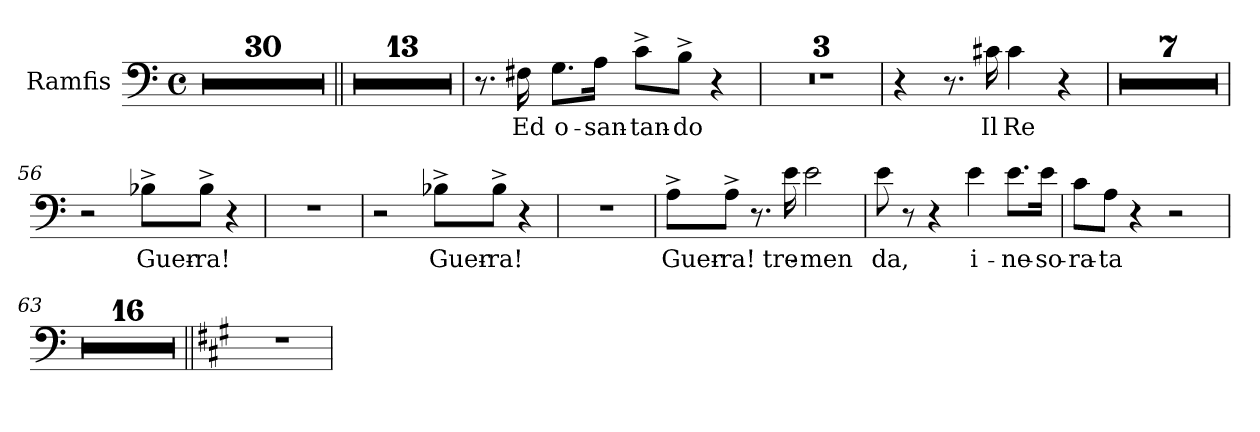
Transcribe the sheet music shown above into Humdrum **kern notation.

**kern	**text
*part1	*part1
*staff1	*staff1
*I"Ramfis	*
*I'Ram.	*
*clefF4	*
*k[]	*
*M4/4	*
*met(c)	*
=1	=1
1r	.
=2	=2
1r	.
=3	=3
1r	.
!!LO:LB:g=z
=4	=4
1r	.
=5	=5
1r	.
=6	=6
1r	.
!!LO:LB:g=z
=7	=7
1r	.
=8	=8
1r	.
=9	=9
1r	.
!!LO:LB:g=z
=10	=10
1r	.
=11	=11
1r	.
=12	=12
1r	.
!!LO:LB:g=z
=13	=13
1r	.
=14	=14
1r	.
=15	=15
1r	.
=16	=16
1r	.
!!LO:LB:g=z
=17	=17
1r	.
=18	=18
1r	.
=19	=19
1r	.
=20	=20
1r	.
=21	=21
1r	.
!!LO:PB:g=z
=22	=22
1r	.
=23	=23
1r	.
=24	=24
1r	.
=25	=25
1r	.
=26	=26
1r	.
!!LO:LB:g=z
=27	=27
1r	.
=28	=28
1r	.
=29	=29
1r	.
=30	=30
1r	.
=31||	=31||
1r	.
!!LO:LB:g=z
=32	=32
1r	.
=33	=33
1r	.
=34	=34
1r	.
=35	=35
1r	.
=36	=36
1r	.
!!LO:LB:g=z
=37	=37
1r	.
=38	=38
1r	.
=39	=39
1r	.
!!LO:LB:g=z
=40	=40
1r	.
=41	=41
1r	.
!!LO:PB:g=z
=42	=42
1r	.
=43	=43
1r	.
!!LO:LB:g=z
=44	=44
8.r	.
!	!LO:LY:b:color=#0055FF
16F#X\	Ed
!	!LO:LY:b:color=#0055FF
8.G\L	o-
!	!LO:LY:b:color=#0055FF
16A\Jk	-san-
!	!LO:LY:b:color=#0055FF
8c^\L	-tan-
!	!LO:LY:b:color=#0055FF
8B^\J	-do
4r	.
=45	=45
1r	.
=46	=46
1r	.
!!LO:PB:g=z
=47	=47
1r	.
=48	=48
4r	.
8.r	.
!	!LO:LY:b:color=#0055FF
16c#X\	Il
!	!LO:LY:b:color=#0055FF
4c#\	Re
4r	.
=49	=49
1r	.
=50	=50
1r	.
!!LO:LB:g=z
=51	=51
1r	.
=52	=52
1r	.
=53	=53
1r	.
!!LO:PB:g=z
=54	=54
1r	.
=55	=55
1r	.
=56	=56
2r	.
!	!LO:LY:b:color=#0055FF
8B-X^\L	Guer-
!	!LO:LY:b:color=#0055FF
8B-^\J	-ra!
4r	.
!!LO:LB:g=z
=57	=57
1r	.
=58	=58
2r	.
!	!LO:LY:b:color=#0055FF
8B-X^\L	Guer-
!	!LO:LY:b:color=#0055FF
8B-^\J	-ra!
4r	.
=59	=59
1r	.
!!LO:PB:g=z
=60	=60
!	!LO:LY:b:color=#0055FF
8A^\L	Guer-
!	!LO:LY:b:color=#0055FF
8A^\J	-ra!
8.r	.
!	!LO:LY:b:color=#0055FF
16e\	tre-
!	!LO:LY:b:color=#0055FF
2e\	-men
=61	=61
!	!LO:LY:b:color=#0055FF
8e\	da,
8r	.
4r	.
!	!LO:LY:b:color=#0055FF
4e\	i-
!	!LO:LY:b:color=#0055FF
8.e\L	-ne-
!	!LO:LY:b:color=#0055FF
16e\Jk	-so-
=62	=62
!	!LO:LY:b:color=#0055FF
8c\L	-ra-
!	!LO:LY:b:color=#0055FF
8A\J	-ta
4r	.
2r	.
!!LO:LB:g=z
=63	=63
1r	.
=64	=64
1r	.
=65	=65
1r	.
=66	=66
1r	.
!!LO:PB:g=z
=67	=67
1r	.
=68	=68
1r	.
=69	=69
1r	.
=70	=70
1r	.
!!LO:PB:g=z
=71	=71
1r	.
=72	=72
1r	.
=73	=73
1r	.
=74	=74
1r	.
!!LO:LB:g=z
=75	=75
1r	.
=76	=76
1r	.
=77	=77
1r	.
=78	=78
1r	.
!!LO:PB:g=z
=79||	=79||
*k[f#c#g#]	*
1r	.
=	=
*-	*-
